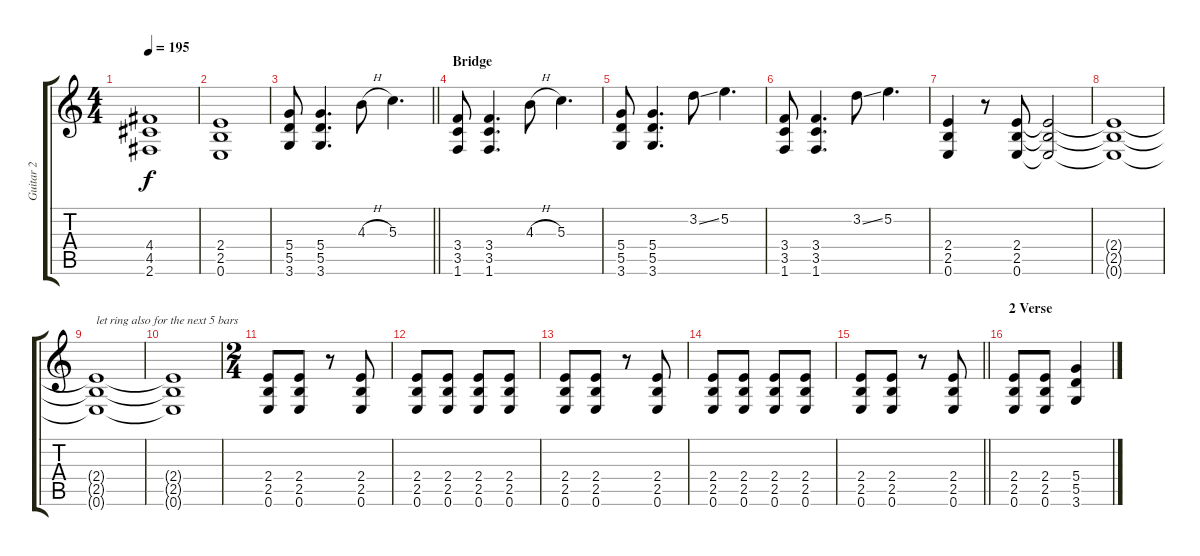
\track ("Guitar 2" "Guitar 2") {instrument distortionguitar}
\staff {score tabs}
\tuning (E4 B3 G3 D3 A2 E2) {hide}
\ts (4 4)
\tempo 195
\clef g2
\ks c
(4.4 4.5 2.6).1{dy f} |
(2.4 2.5 0.6).1 |
\barLineRight lightlight
(5.4 5.5 3.6).8 (5.4 5.5 3.6).4{d} 4.3{h}.8 5.3.4{d} |
\section ("" "Bridge")
(3.4 3.5 1.6).8 (3.4 3.5 1.6).4{d} 4.3{h}.8 5.3.4{d} |
(5.4 5.5 3.6).8 (5.4 5.5 3.6).4{d} 3.2{ss}.8 5.2.4{d} |
(3.4 3.5 1.6).8 (3.4 3.5 1.6).4{d} 3.2{ss}.8 5.2.4{d} |
(2.4 2.5 0.6).4 r.8 (2.4 2.5 0.6).8 (2.4{t} 2.5{t} 0.6{t}).2 |
(2.4{t} 2.5{t} 0.6{t}).1 |
(2.4{t} 2.5{t} 0.6{t}).1{txt "let ring also for the next 5 bars"} |
(2.4{t} 2.5{t} 0.6{t}).1 |
\ts (2 4)
(2.4 2.5 0.6).8 (2.4 2.5 0.6).8 r.8 (2.4 2.5 0.6).8 |
(2.4 2.5 0.6).8 (2.4 2.5 0.6).8 (2.4 2.5 0.6).8 (2.4 2.5 0.6).8 |
(2.4 2.5 0.6).8 (2.4 2.5 0.6).8 r.8 (2.4 2.5 0.6).8 |
(2.4 2.5 0.6).8 (2.4 2.5 0.6).8 (2.4 2.5 0.6).8 (2.4 2.5 0.6).8 |
\barLineRight lightlight
(2.4 2.5 0.6).8 (2.4 2.5 0.6).8 r.8 (2.4 2.5 0.6).8 |
\section ("" "2 Verse")
(2.4 2.5 0.6).8 (2.4 2.5 0.6).8 (5.4 5.5 3.6).4
